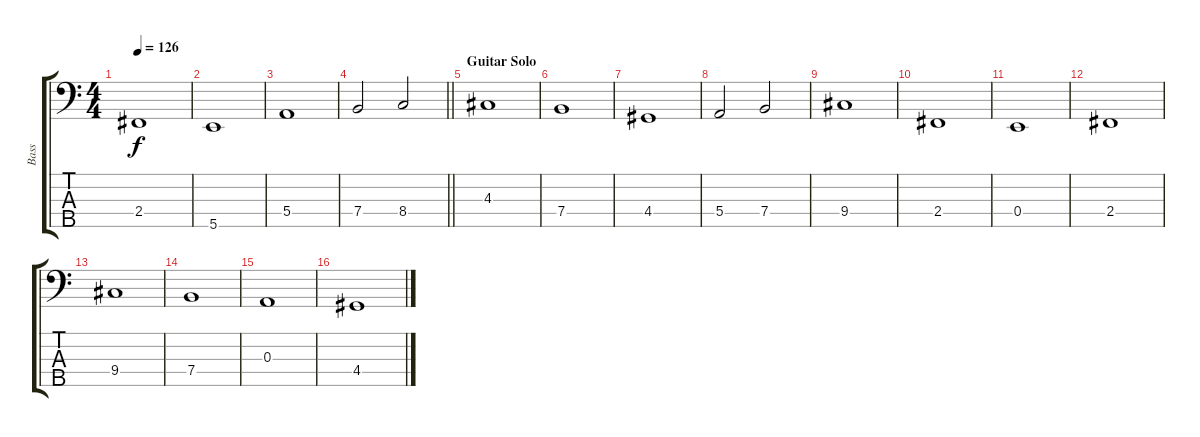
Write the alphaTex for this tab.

\track ("Bass" "Bass") {instrument electricbasspick}
\staff {score tabs}
\tuning (G2 D2 A1 E1 B0) {hide}
\ts (4 4)
\tempo 126
\clef f4
\ks c
2.4.1{dy f} |
5.5.1 |
5.4.1 |
\barLineRight lightlight
7.4.2 8.4.2 |
\section ("" "Guitar Solo")
4.3.1 |
7.4.1 |
4.4.1 |
5.4.2 7.4.2 |
9.4.1 |
2.4.1 |
0.4.1 |
2.4.1 |
9.4.1 |
7.4.1 |
0.3.1 |
4.4.1
